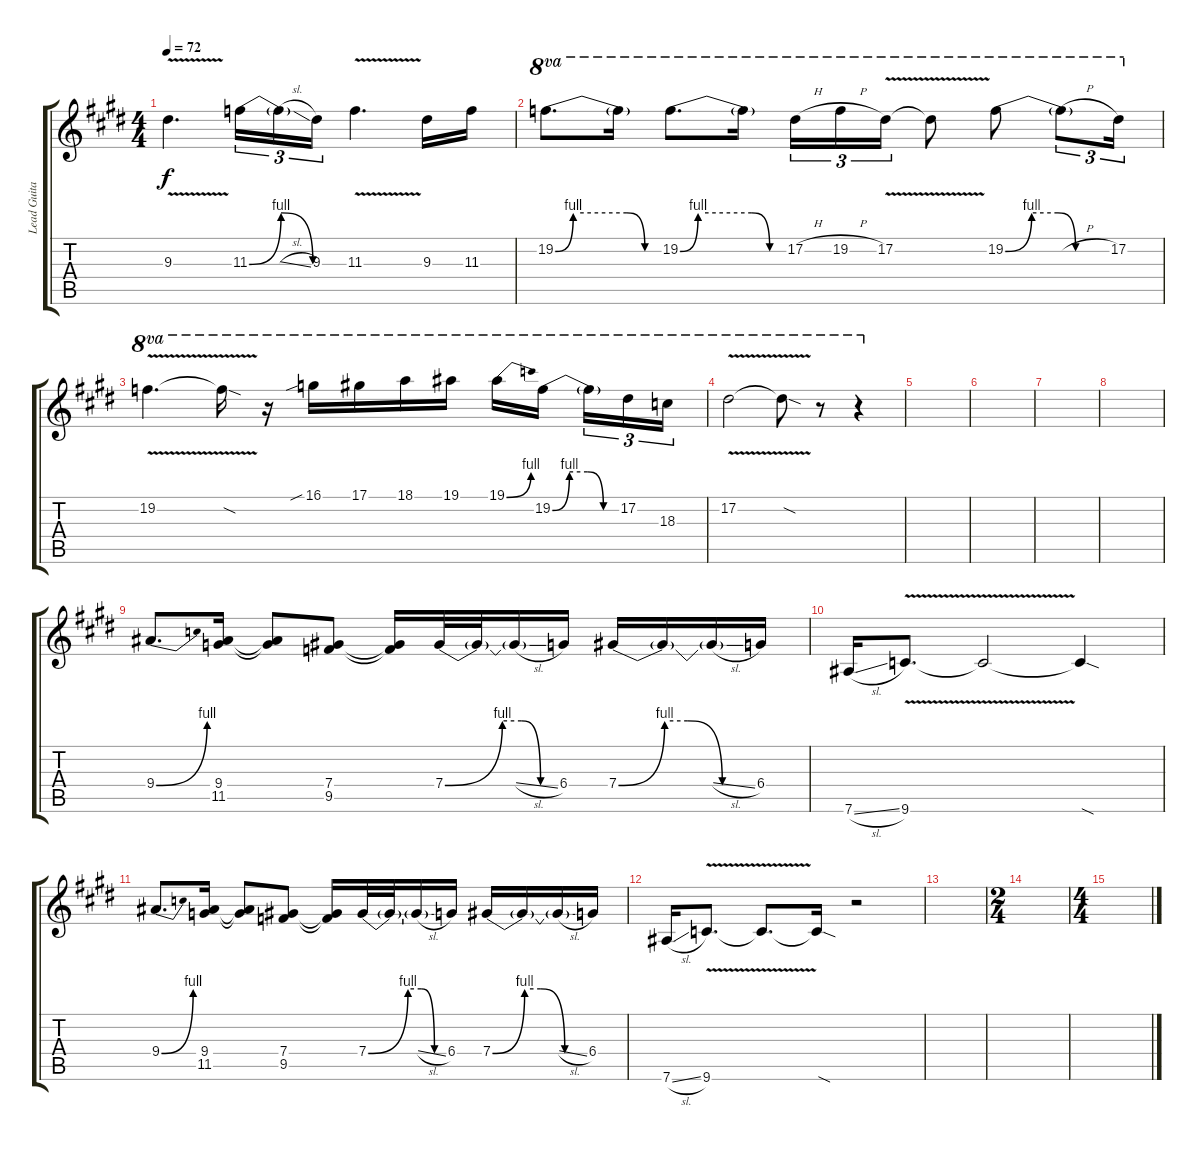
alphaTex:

\track ("Lead Guitar" "Lead Guita") {instrument overdrivenguitar}
\staff {score tabs}
\tuning (Eb4 Bb3 Gb3 Db3 Ab2 Eb2) {hide}
\ts (4 4)
\tempo 72
\clef g2
\ks e
9.3{v}.4{d dy f} 11.3{be (bendrelease 0 0 20 4 36 4 60 0)}.16{tu (3 2)} 11.3{sl t}.16{tu (3 2)} 9.3.16{tu (3 2)} 11.3{v}.4{d} 9.3.16 11.3.16 |
19.2{be (custom 0 0 10 4 40 4 50 0 60 0)}.8{d ot 8va} 19.2{t}.16{ot 8va} 19.2{be (custom 0 0 10 4 40 4 50 0 60 0)}.8{d ot 8va} 19.2{t}.16{ot 8va} 17.2{h}.16{tu (3 2) ot 8va} 19.2{h}.16{tu (3 2) ot 8va} 17.2{v}.16{tu (3 2) ot 8va} 17.2{t}.8{ot 8va} 19.2{be (custom 0 0 15 4 30 4 40 0 60 0)}.8{ot 8va} 19.2{h t}.8{tu (3 2) ot 8va} 17.2.16{tu (3 2) ot 8va} |
19.2{v}.4{d ot 8va} 19.2{sod t}.16{ot 8va} r.16{ot 8va} 16.1{sib}.16{ot 8va} 17.1.16{ot 8va} 18.1.16{ot 8va} 19.1.16{ot 8va} 19.1{be (bend 0 0 60 4)}.16{ot 8va} 19.2{be (custom 0 0 15 4 31 4 45 0 60 0)}.16{ot 8va beam splitsecondary} 19.2{t}.16{tu (3 2) ot 8va} 17.2.16{tu (3 2) ot 8va} 18.3.16{tu (3 2) ot 8va} |
17.2{v}.2{ot 8va} 17.2{sod t}.8{ot 8va} r.8{ot 8va} r.4{ot 8va} |
|
|
|
|
9.4{be (bend 0 0 60 4)}.8{d} (9.4 11.5).16 (9.4{t} 11.5{t}).8 (7.4 9.5).8 (7.4{t} 9.5{t}).16 7.4{be (custom 0 0 30 4 40 4 50 0 60 0)}.32 7.4{t}.32 7.4{sl t}.16 6.4.16 7.4{be (custom 0 0 20 4 30 4 45 0 60 0)}.16 7.4{t}.16 7.4{sl t}.16 6.4.16 |
7.6{sl}.16 9.6{v}.8{d} 9.6{t}.2 9.6{sod t}.4 |
9.4{be (bend 0 0 60 4)}.8{d} (9.4 11.5).16 (9.4{t} 11.5{t}).8 (7.4 9.5).8 (7.4{t} 9.5{t}).16 7.4{be (custom 0 0 30 4 40 4 50 0 60 0)}.32 7.4{t}.32 7.4{sl t}.16 6.4.16 7.4{be (custom 0 0 20 4 30 4 45 0 60 0)}.16 7.4{t}.16 7.4{sl t}.16 6.4.16 |
7.6{sl}.16 9.6{v}.8{d} 9.6{t}.8{d} 9.6{sod t}.16 r.2 |
|
\ts (2 4)
|
\ts (4 4)
